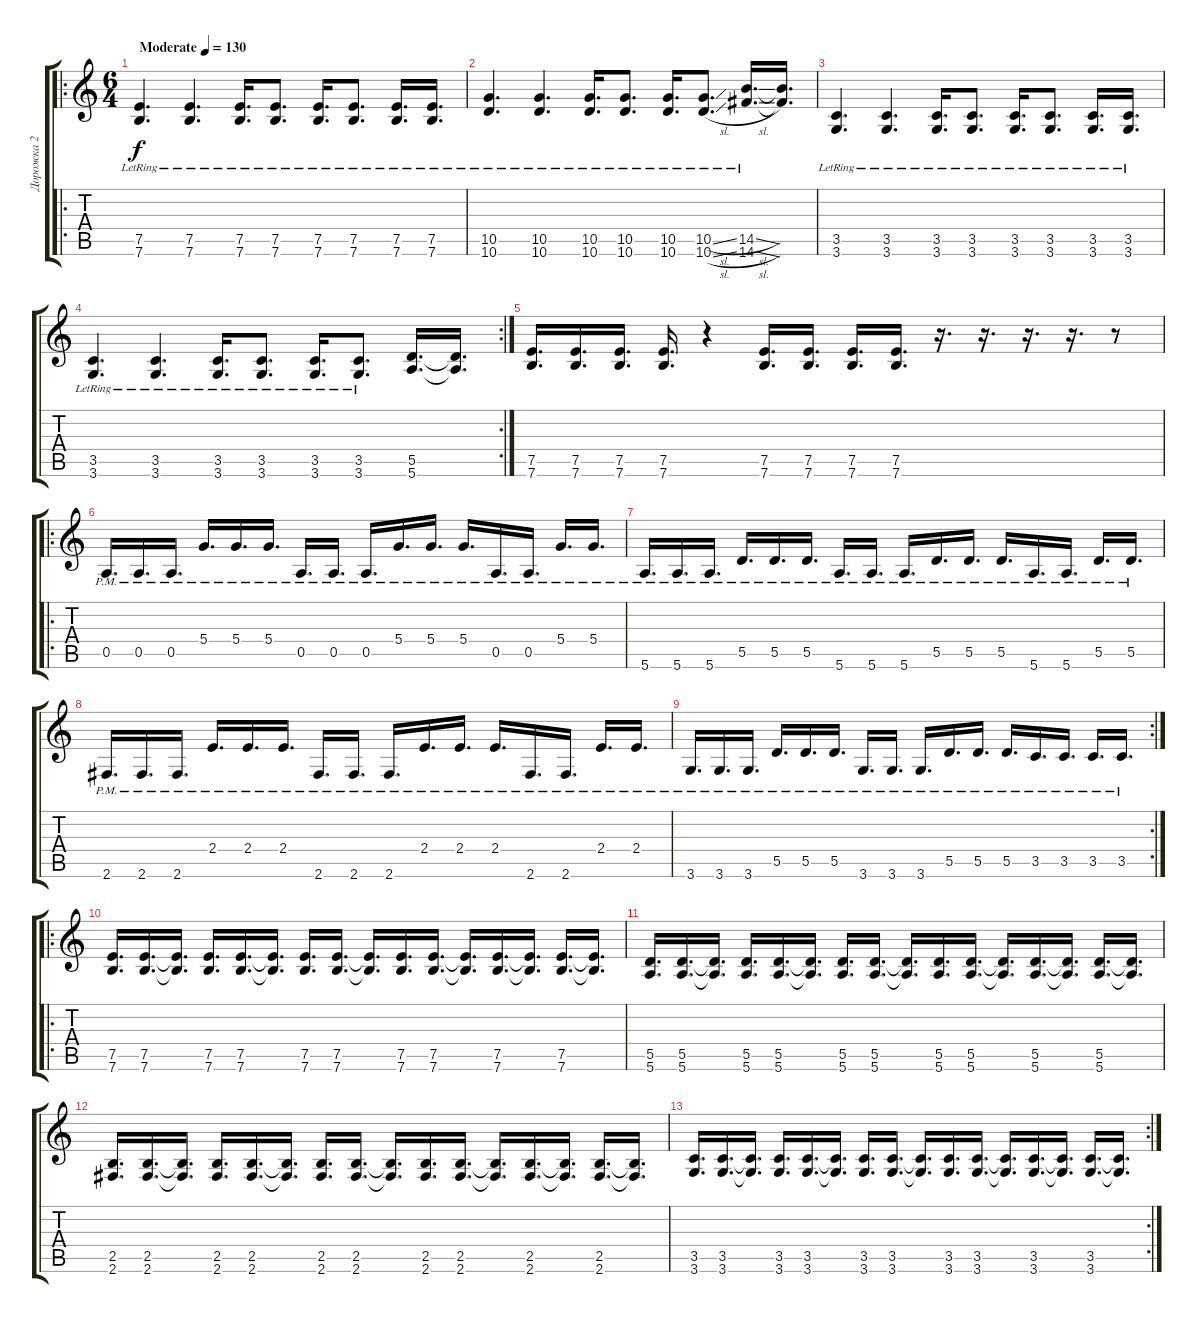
\track ("Дорожка 2" "Дорожка 2") {instrument overdrivenguitar}
\staff {score tabs}
\tuning (E4 B3 G3 D3 A2 E2) {hide}
\ro
\ts (6 4)
\tempo (130 "Moderate")
\clef g2
\ks c
(7.5{lr} 7.6{lr}).4{d dy f instrument overdrivenguitar} (7.5{lr} 7.6{lr}).4{d} (7.5 7.6{lr}).16{d} (7.5{lr} 7.6{lr}).8{d} (7.5{lr} 7.6{lr}).16{d} (7.5{lr} 7.6{lr}).8{d} (7.5{lr} 7.6{lr}).16{d} (7.5{lr} 7.6{lr}).16{d} |
(10.5{lr} 10.6{lr}).4{d} (10.5{lr} 10.6{lr}).4{d} (10.5 10.6{lr}).16{d} (10.5{lr} 10.6{lr}).8{d} (10.5{lr} 10.6{lr}).16{d} (10.5{sl lr} 10.6{sl lr}).8{d} (14.5{sl lr} 14.6{sl}).16{d} (14.5{t} 14.6{t}).16{d} |
(3.5{lr} 3.6{lr}).4{d} (3.5{lr} 3.6{lr}).4{d} (3.5 3.6{lr}).16{d} (3.5{lr} 3.6{lr}).8{d} (3.5{lr} 3.6{lr}).16{d} (3.5{lr} 3.6{lr}).8{d} (3.5{lr} 3.6{lr}).16{d} (3.5{lr} 3.6{lr}).16{d} |
\rc 2
(3.5{lr} 3.6{lr}).4{d} (3.5{lr} 3.6{lr}).4{d} (3.5 3.6{lr}).16{d} (3.5{lr} 3.6{lr}).8{d} (3.5{lr} 3.6{lr}).16{d} (3.5{lr} 3.6{lr}).8{d} (5.5 5.6).16{d} (5.5{t} 5.6{t}).16{d} |
(7.5 7.6).16{d} (7.5 7.6).16{d} (7.5 7.6).16{d} (7.5 7.6).16{d} r.4 (7.5 7.6).16{d} (7.5 7.6).16{d} (7.5 7.6).16{d} (7.5 7.6).16{d} r.16{d} r.16{d} r.16{d} r.16{d} r.8 |
\ro
0.5{pm}.16{d} 0.5{pm}.16{d} 0.5{pm}.16{d} 5.4{pm}.16{d} 5.4{pm}.16{d} 5.4{pm}.16{d} 0.5{pm}.16{d} 0.5{pm}.16{d} 0.5{pm}.16{d} 5.4{pm}.16{d} 5.4{pm}.16{d} 5.4{pm}.16{d} 0.5{pm}.16{d} 0.5{pm}.16{d} 5.4{pm}.16{d} 5.4{pm}.16{d} |
5.6{pm}.16{d} 5.6{pm}.16{d} 5.6{pm}.16{d} 5.5{pm}.16{d} 5.5{pm}.16{d} 5.5{pm}.16{d} 5.6{pm}.16{d} 5.6{pm}.16{d} 5.6{pm}.16{d} 5.5{pm}.16{d} 5.5{pm}.16{d} 5.5{pm}.16{d} 5.6{pm}.16{d} 5.6{pm}.16{d} 5.5{pm}.16{d} 5.5{pm}.16{d} |
2.6{pm}.16{d} 2.6{pm}.16{d} 2.6{pm}.16{d} 2.4{pm}.16{d} 2.4{pm}.16{d} 2.4{pm}.16{d} 2.6{pm}.16{d} 2.6{pm}.16{d} 2.6{pm}.16{d} 2.4{pm}.16{d} 2.4{pm}.16{d} 2.4{pm}.16{d} 2.6{pm}.16{d} 2.6{pm}.16{d} 2.4{pm}.16{d} 2.4{pm}.16{d} |
\rc 2
3.6{pm}.16{d} 3.6{pm}.16{d} 3.6{pm}.16{d} 5.5{pm}.16{d} 5.5{pm}.16{d} 5.5{pm}.16{d} 3.6{pm}.16{d} 3.6{pm}.16{d} 3.6{pm}.16{d} 5.5{pm}.16{d} 5.5{pm}.16{d} 5.5{pm}.16{d} 3.5{pm}.16{d} 3.5{pm}.16{d} 3.5{pm}.16{d} 3.5{pm}.16{d} |
\ro
(7.5 7.6).16{d} (7.5 7.6).16{d} (7.5{t} 7.6{t}).16{d} (7.5 7.6).16{d} (7.5 7.6).16{d} (7.5{t} 7.6{t}).16{d} (7.5 7.6).16{d} (7.5 7.6).16{d} (7.5{t} 7.6{t}).16{d} (7.5 7.6).16{d} (7.5 7.6).16{d} (7.5{t} 7.6{t}).16{d} (7.5 7.6).16{d} (7.5{t} 7.6{t}).16{d} (7.5 7.6).16{d} (7.5{t} 7.6{t}).16{d} |
(5.5 5.6).16{d} (5.5 5.6).16{d} (5.5{t} 5.6{t}).16{d} (5.5 5.6).16{d} (5.5 5.6).16{d} (5.5{t} 5.6{t}).16{d} (5.5 5.6).16{d} (5.5 5.6).16{d} (5.5{t} 5.6{t}).16{d} (5.5 5.6).16{d} (5.5 5.6).16{d} (5.5{t} 5.6{t}).16{d} (5.5 5.6).16{d} (5.5{t} 5.6{t}).16{d} (5.5 5.6).16{d} (5.5{t} 5.6{t}).16{d} |
(2.5 2.6).16{d} (2.5 2.6).16{d} (2.5{t} 2.6{t}).16{d} (2.5 2.6).16{d} (2.5 2.6).16{d} (2.5{t} 2.6{t}).16{d} (2.5 2.6).16{d} (2.5 2.6).16{d} (2.5{t} 2.6{t}).16{d} (2.5 2.6).16{d} (2.5 2.6).16{d} (2.5{t} 2.6{t}).16{d} (2.5 2.6).16{d} (2.5{t} 2.6{t}).16{d} (2.5 2.6).16{d} (2.5{t} 2.6{t}).16{d} |
\rc 2
(3.5 3.6).16{d} (3.5 3.6).16{d} (3.5{t} 3.6{t}).16{d} (3.5 3.6).16{d} (3.5 3.6).16{d} (3.5{t} 3.6{t}).16{d} (3.5 3.6).16{d} (3.5 3.6).16{d} (3.5{t} 3.6{t}).16{d} (3.5 3.6).16{d} (3.5 3.6).16{d} (3.5{t} 3.6{t}).16{d} (3.5 3.6).16{d} (3.5{t} 3.6{t}).16{d} (3.5 3.6).16{d} (3.5{t} 3.6{t}).16{d}
